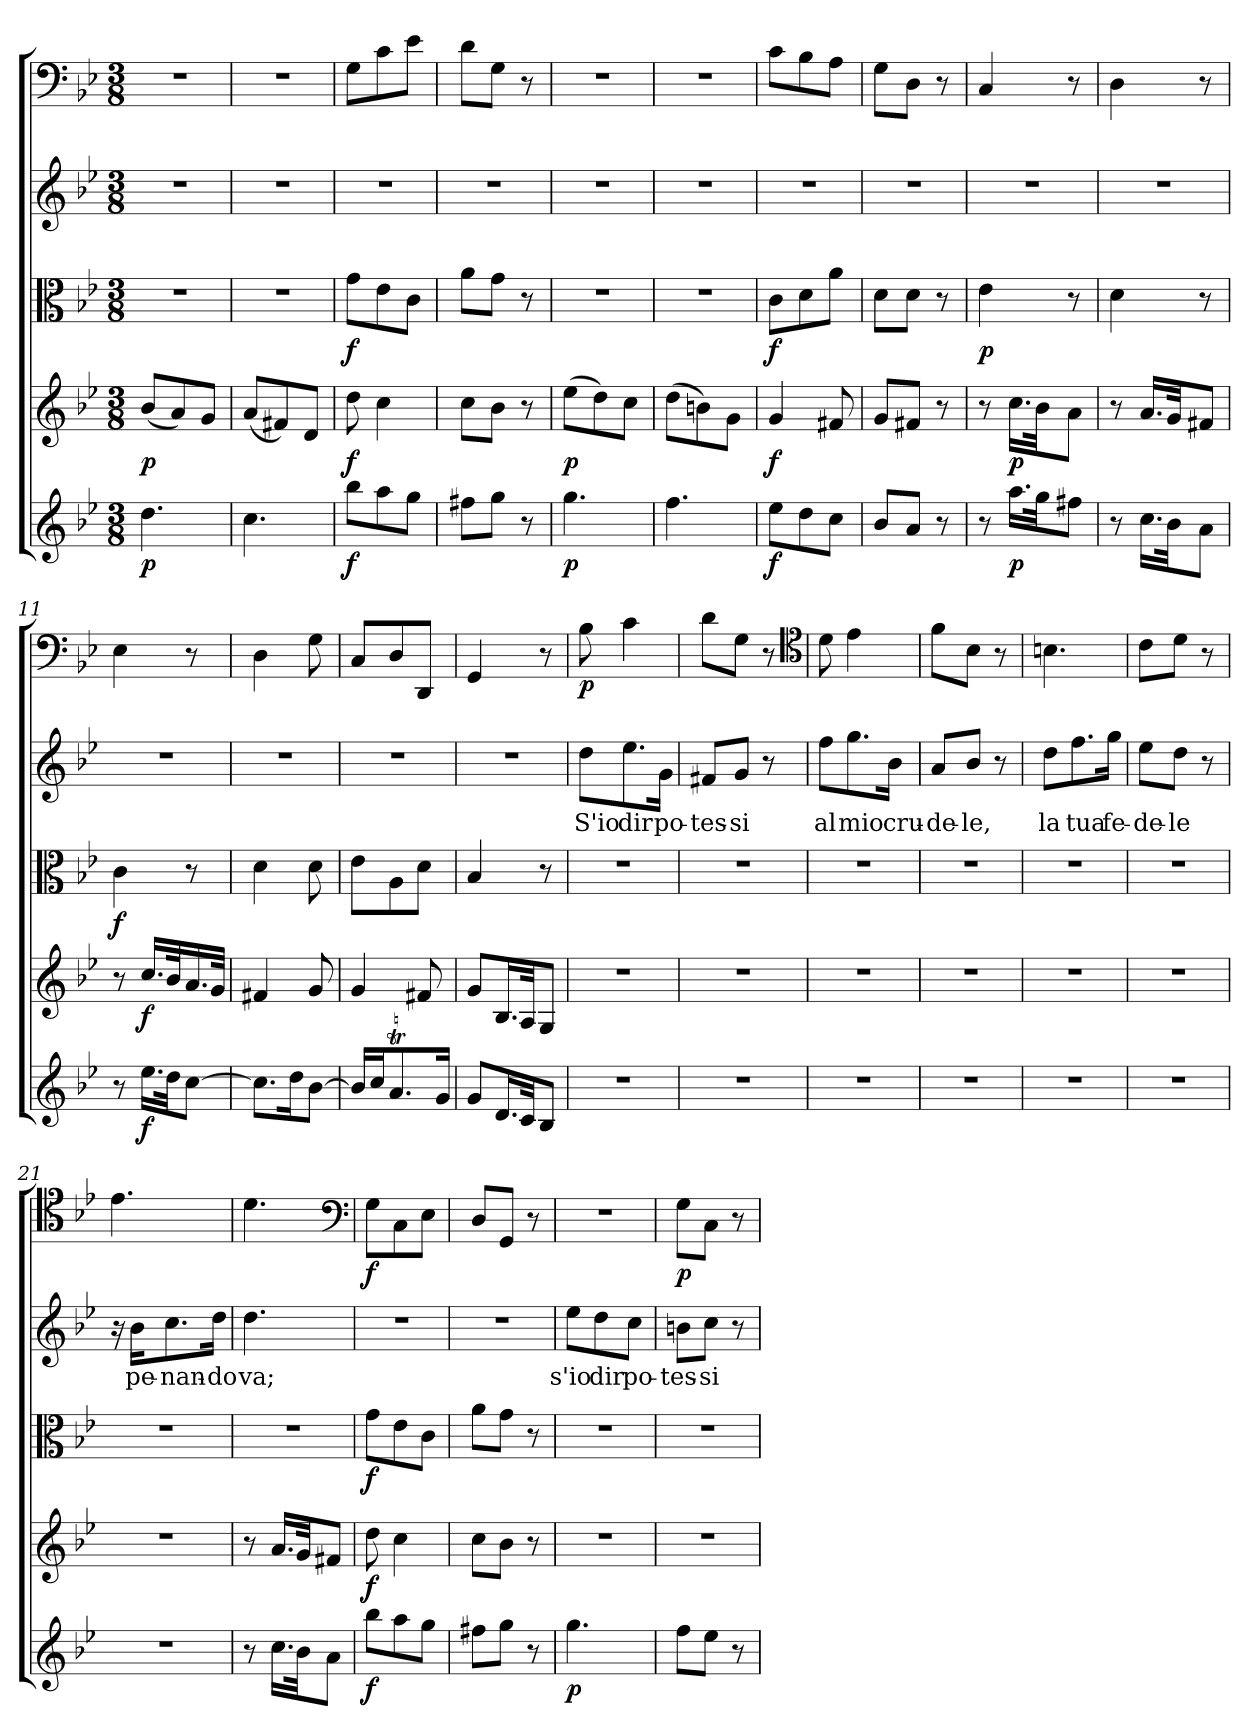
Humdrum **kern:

**kern	**dynam	**kern	**dynam	**kern	**dynam	**kern	**text	**kern	**dynam
*part5	*part5	*part4	*part4	*part3	*part3	*part2	*part2	*part1	*part1
*staff5	*staff5	*staff4	*staff4	*staff3	*staff3	*staff2	*staff2	*staff1	*staff1
*clefG2	*	*clefG2	*	*clefC3	*	*clefG2	*	*clefF4	*
*k[b-e-]	*	*k[b-e-]	*	*k[b-e-]	*	*k[b-e-]	*	*k[b-e-]	*
*g:	*	*g:	*	*g:	*	*g:	*	*g:	*
*M3/8	*	*M3/8	*	*M3/8	*	*M3/8	*	*M3/8	*
=1	=1	=1	=1	=1	=1	=1	=1	=1	=1
4.dd\	p	(8b-/L	p	4.r	.	4.r	.	4.r	.
.	.	8a/)	.	.	.	.	.	.	.
.	.	8g/J	.	.	.	.	.	.	.
=2	=2	=2	=2	=2	=2	=2	=2	=2	=2
4.cc\	.	(8a/L	.	4.r	.	4.r	.	4.r	.
.	.	8f#X/)	.	.	.	.	.	.	.
.	.	8d/J	.	.	.	.	.	.	.
=3	=3	=3	=3	=3	=3	=3	=3	=3	=3
8bb-\L	f	8dd\	f	8g\L	f	4.r	.	8G\L	.
8aa\	.	4cc\	.	8e-\	.	.	.	8c\	.
8gg\J	.	.	.	8c\J	.	.	.	8e-\J	.
=4	=4	=4	=4	=4	=4	=4	=4	=4	=4
8ff#X\L	.	8cc\L	.	8a\L	.	4.r	.	8d\L	.
8gg\J	.	8b-\J	.	8g\J	.	.	.	8G\J	.
8r	.	8r	.	8r	.	.	.	8r	.
=5	=5	=5	=5	=5	=5	=5	=5	=5	=5
4.gg\	p	(8ee-\L	p	4.r	.	4.r	.	4.r	.
.	.	8dd\)	.	.	.	.	.	.	.
.	.	8cc\J	.	.	.	.	.	.	.
=6	=6	=6	=6	=6	=6	=6	=6	=6	=6
4.ff\	.	(8dd\L	.	4.r	.	4.r	.	4.r	.
.	.	8bn\)	.	.	.	.	.	.	.
.	.	8g\J	.	.	.	.	.	.	.
=7	=7	=7	=7	=7	=7	=7	=7	=7	=7
8ee-\L	f	4g/	f	8c\L	f	4.r	.	8c\L	.
8dd\	.	.	.	8d\	.	.	.	8B-\	.
8cc\J	.	8f#X/	.	8a\J	.	.	.	8A\J	.
=8	=8	=8	=8	=8	=8	=8	=8	=8	=8
8b-/L	.	8g/L	.	8d\L	.	4.r	.	8G\L	.
8a/J	.	8f#X/J	.	8d\J	.	.	.	8D\J	.
8r	.	8r	.	8r	.	.	.	8r	.
=9	=9	=9	=9	=9	=9	=9	=9	=9	=9
8r	.	8r	.	4e-\	p	4.r	.	4C/	.
16.aa\LL	p	16.cc\LL	p	.	.	.	.	.	.
32gg\JK	.	32b-\JK	.	.	.	.	.	.	.
8ff#X\J	.	8a\J	.	8r	.	.	.	8r	.
=10	=10	=10	=10	=10	=10	=10	=10	=10	=10
8r	.	8r	.	4d\	.	4.r	.	4D\	.
16.cc\LL	.	16.a/LL	.	.	.	.	.	.	.
32b-\JK	.	32g/JK	.	.	.	.	.	.	.
8a\J	.	8f#X/J	.	8r	.	.	.	8r	.
=11	=11	=11	=11	=11	=11	=11	=11	=11	=11
8r	.	8r	.	4c\	f	4.r	.	4E-\	.
16.ee-\LL	f	16.cc/LL	f	.	.	.	.	.	.
32dd\JK	.	32b-/K	.	.	.	.	.	.	.
[8cc\J	.	16.a/	.	8r	.	.	.	8r	.
.	.	32g/JJk	.	.	.	.	.	.	.
=12	=12	=12	=12	=12	=12	=12	=12	=12	=12
8.cc\L]	.	4f#X/	.	4d\	.	4.r	.	4D\	.
16dd\K	.	.	.	.	.	.	.	.	.
[8b-\J	.	8g/	.	8d\	.	.	.	8G\	.
=13	=13	=13	=13	=13	=13	=13	=13	=13	=13
16b-/LL]	.	4g/	.	8e-\L	.	4.r	.	8C/L	.
16cc/J	.	.	.	.	.	.	.	.	.
8.aT/	.	.	.	8A\	.	.	.	8D/	.
.	.	8f#X/	.	8d\J	.	.	.	8DD/J	.
16g/Jk	.	.	.	.	.	.	.	.	.
=14	=14	=14	=14	=14	=14	=14	=14	=14	=14
8g/L	.	8g/L	.	4B-/	.	4.r	.	4GG/	.
16.d/L	.	16.B-/L	.	.	.	.	.	.	.
32c/JK	.	32A/JK	.	.	.	.	.	.	.
8B-/J	.	8G/J	.	8r	.	.	.	8r	.
=15	=15	=15	=15	=15	=15	=15	=15	=15	=15
4.r	.	4.r	.	4.r	.	8dd\L	S'io	8B-\	p
.	.	.	.	.	.	8.ee-\	dir	4c\	.
.	.	.	.	.	.	16g\Jk	po-	.	.
=16	=16	=16	=16	=16	=16	=16	=16	=16	=16
4.r	.	4.r	.	4.r	.	8f#X/L	-tes-	8d\L	.
.	.	.	.	.	.	8g/J	-si	8G\J	.
.	.	.	.	.	.	8r	.	8r	.
*	*	*	*	*	*	*	*	*clefC4	*
=17	=17	=17	=17	=17	=17	=17	=17	=17	=17
4.r	.	4.r	.	4.r	.	8ff\L	al	8d\	.
.	.	.	.	.	.	8.gg\	mio	4e-\	.
.	.	.	.	.	.	16b-\Jk	cru-	.	.
=18	=18	=18	=18	=18	=18	=18	=18	=18	=18
4.r	.	4.r	.	4.r	.	8a/L	-de-	8f\L	.
.	.	.	.	.	.	8b-/J	-le,	8B-\J	.
.	.	.	.	.	.	8r	.	8r	.
=19	=19	=19	=19	=19	=19	=19	=19	=19	=19
4.r	.	4.r	.	4.r	.	8dd\L	la	4.Bn\	.
.	.	.	.	.	.	8.ff\	tua	.	.
.	.	.	.	.	.	16gg\Jk	fe-	.	.
=20	=20	=20	=20	=20	=20	=20	=20	=20	=20
4.r	.	4.r	.	4.r	.	8ee-\L	-de-	8c\L	.
.	.	.	.	.	.	8dd\J	-le	8d\J	.
.	.	.	.	.	.	8r	.	8r	.
=21	=21	=21	=21	=21	=21	=21	=21	=21	=21
4.r	.	4.r	.	4.r	.	16r	.	4.e-\	.
.	.	.	.	.	.	16b-\KL	pe-	.	.
.	.	.	.	.	.	8.cc\	-nan-	.	.
.	.	.	.	.	.	16dd\Jk	-do	.	.
=22	=22	=22	=22	=22	=22	=22	=22	=22	=22
8r	.	8r	.	4.r	.	4.dd\	va;	4.d\	.
16.cc\LL	.	16.a/LL	.	.	.	.	.	.	.
32b-\JK	.	32g/JK	.	.	.	.	.	.	.
8a\J	.	8f#X/J	.	.	.	.	.	.	.
*	*	*	*	*	*	*	*	*clefF4	*
=23	=23	=23	=23	=23	=23	=23	=23	=23	=23
8bb-\L	f	8dd\	f	8g\L	f	4.r	.	8G\L	f
8aa\	.	4cc\	.	8e-\	.	.	.	8C\	.
8gg\J	.	.	.	8c\J	.	.	.	8E-\J	.
=24	=24	=24	=24	=24	=24	=24	=24	=24	=24
8ff#X\L	.	8cc\L	.	8a\L	.	4.r	.	8D/L	.
8gg\J	.	8b-\J	.	8g\J	.	.	.	8GG/J	.
8r	.	8r	.	8r	.	.	.	8r	.
=25	=25	=25	=25	=25	=25	=25	=25	=25	=25
4.gg\	p	4.r	.	4.r	.	8ee-\L	s'io	4.r	.
.	.	.	.	.	.	8dd\	dir	.	.
.	.	.	.	.	.	8cc\J	po-	.	.
=26	=26	=26	=26	=26	=26	=26	=26	=26	=26
8ff\L	.	4.r	.	4.r	.	8bn\L	-tes-	8G\L	p
8ee-\J	.	.	.	.	.	8cc\J	-si	8C\J	.
8r	.	.	.	.	.	8r	.	8r	.
=	=	=	=	=	=	=	=	=	=
*-	*-	*-	*-	*-	*-	*-	*-	*-	*-
